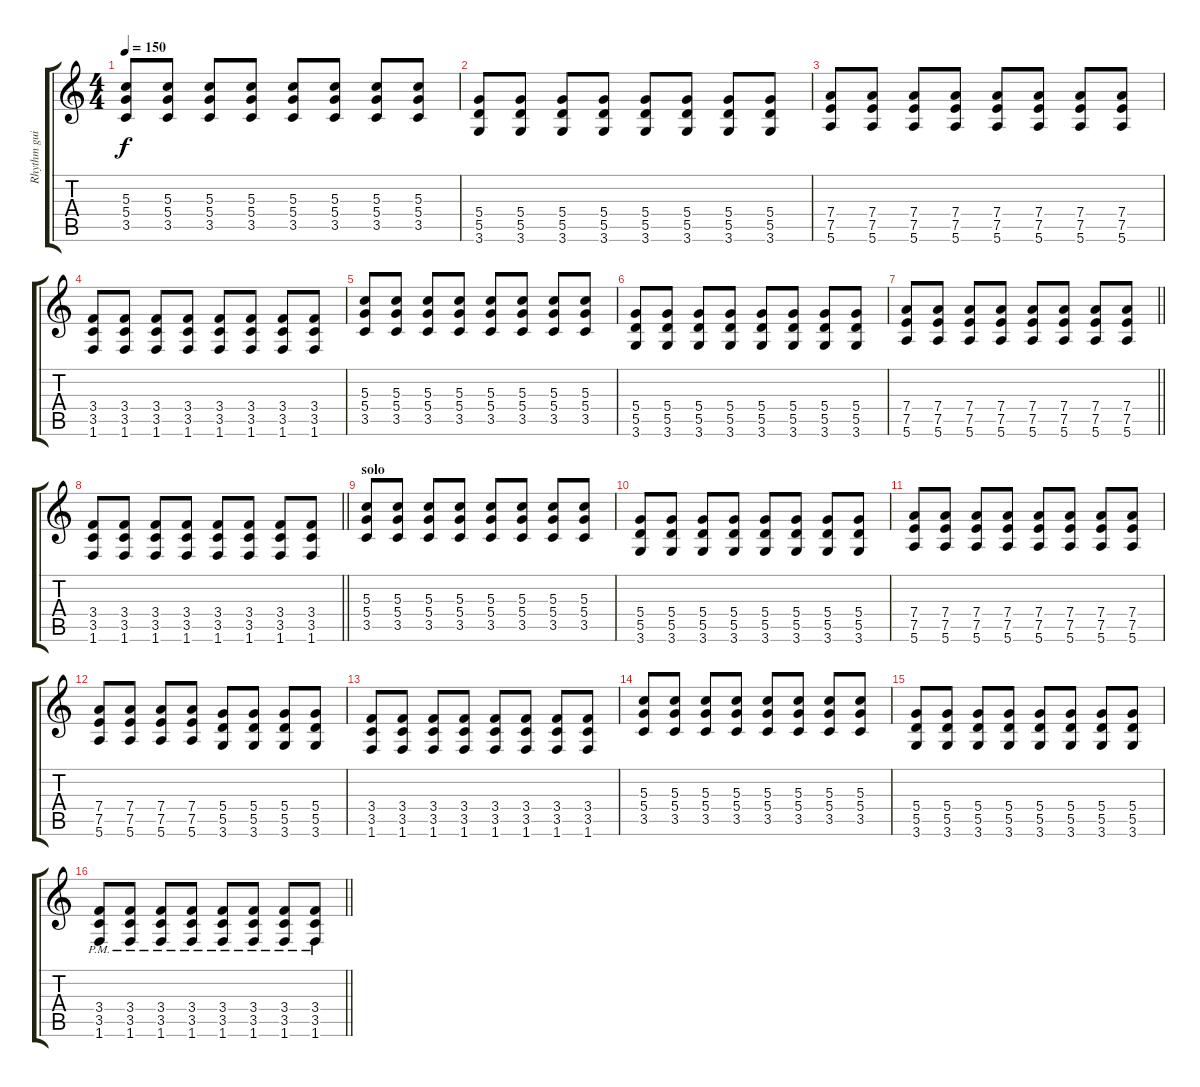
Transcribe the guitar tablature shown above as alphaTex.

\track ("Rhythm guitar" "Rhythm gui") {instrument electricguitarclean}
\staff {score tabs}
\tuning (E4 B3 G3 D3 A2 E2) {hide}
\ts (4 4)
\tempo 150
\clef g2
\ks c
(5.3 5.4 3.5).8{dy f} (5.3 5.4 3.5).8 (5.3 5.4 3.5).8 (5.3 5.4 3.5).8 (5.3 5.4 3.5).8 (5.3 5.4 3.5).8 (5.3 5.4 3.5).8 (5.3 5.4 3.5).8 |
(5.4 5.5 3.6).8 (5.4 5.5 3.6).8 (5.4 5.5 3.6).8 (5.4 5.5 3.6).8 (5.4 5.5 3.6).8 (5.4 5.5 3.6).8 (5.4 5.5 3.6).8 (5.4 5.5 3.6).8 |
(7.4 7.5 5.6).8 (7.4 7.5 5.6).8 (7.4 7.5 5.6).8 (7.4 7.5 5.6).8 (7.4 7.5 5.6).8 (7.4 7.5 5.6).8 (7.4 7.5 5.6).8 (7.4 7.5 5.6).8 |
(3.4 3.5 1.6).8 (3.4 3.5 1.6).8 (3.4 3.5 1.6).8 (3.4 3.5 1.6).8 (3.4 3.5 1.6).8 (3.4 3.5 1.6).8 (3.4 3.5 1.6).8 (3.4 3.5 1.6).8 |
(5.3 5.4 3.5).8 (5.3 5.4 3.5).8 (5.3 5.4 3.5).8 (5.3 5.4 3.5).8 (5.3 5.4 3.5).8 (5.3 5.4 3.5).8 (5.3 5.4 3.5).8 (5.3 5.4 3.5).8 |
(5.4 5.5 3.6).8 (5.4 5.5 3.6).8 (5.4 5.5 3.6).8 (5.4 5.5 3.6).8 (5.4 5.5 3.6).8 (5.4 5.5 3.6).8 (5.4 5.5 3.6).8 (5.4 5.5 3.6).8 |
\barLineRight lightlight
(7.4 7.5 5.6).8 (7.4 7.5 5.6).8 (7.4 7.5 5.6).8 (7.4 7.5 5.6).8 (7.4 7.5 5.6).8 (7.4 7.5 5.6).8 (7.4 7.5 5.6).8 (7.4 7.5 5.6).8 |
\section ("" "")
\barLineRight lightlight
(3.4 3.5 1.6).8 (3.4 3.5 1.6).8 (3.4 3.5 1.6).8 (3.4 3.5 1.6).8 (3.4 3.5 1.6).8 (3.4 3.5 1.6).8 (3.4 3.5 1.6).8 (3.4 3.5 1.6).8 |
\section ("" "solo")
(5.3 5.4 3.5).8 (5.3 5.4 3.5).8 (5.3 5.4 3.5).8 (5.3 5.4 3.5).8 (5.3 5.4 3.5).8 (5.3 5.4 3.5).8 (5.3 5.4 3.5).8 (5.3 5.4 3.5).8 |
(5.4 5.5 3.6).8 (5.4 5.5 3.6).8 (5.4 5.5 3.6).8 (5.4 5.5 3.6).8 (5.4 5.5 3.6).8 (5.4 5.5 3.6).8 (5.4 5.5 3.6).8 (5.4 5.5 3.6).8 |
(7.4 7.5 5.6).8 (7.4 7.5 5.6).8 (7.4 7.5 5.6).8 (7.4 7.5 5.6).8 (7.4 7.5 5.6).8 (7.4 7.5 5.6).8 (7.4 7.5 5.6).8 (7.4 7.5 5.6).8 |
(7.4 7.5 5.6).8 (7.4 7.5 5.6).8 (7.4 7.5 5.6).8 (7.4 7.5 5.6).8 (5.4 5.5 3.6).8 (5.4 5.5 3.6).8 (5.4 5.5 3.6).8 (5.4 5.5 3.6).8 |
(3.4 3.5 1.6).8 (3.4 3.5 1.6).8 (3.4 3.5 1.6).8 (3.4 3.5 1.6).8 (3.4 3.5 1.6).8 (3.4 3.5 1.6).8 (3.4 3.5 1.6).8 (3.4 3.5 1.6).8 |
(5.3 5.4 3.5).8 (5.3 5.4 3.5).8 (5.3 5.4 3.5).8 (5.3 5.4 3.5).8 (5.3 5.4 3.5).8 (5.3 5.4 3.5).8 (5.3 5.4 3.5).8 (5.3 5.4 3.5).8 |
(5.4 5.5 3.6).8 (5.4 5.5 3.6).8 (5.4 5.5 3.6).8 (5.4 5.5 3.6).8 (5.4 5.5 3.6).8 (5.4 5.5 3.6).8 (5.4 5.5 3.6).8 (5.4 5.5 3.6).8 |
\barLineRight lightlight
(3.4{pm} 3.5{pm} 1.6{pm}).8{instrument distortionguitar} (3.4{pm} 3.5{pm} 1.6{pm}).8 (3.4{pm} 3.5{pm} 1.6{pm}).8 (3.4{pm} 3.5{pm} 1.6{pm}).8 (3.4{pm} 3.5{pm} 1.6{pm}).8 (3.4{pm} 3.5{pm} 1.6{pm}).8 (3.4{pm} 3.5{pm} 1.6{pm}).8 (3.4{pm} 3.5{pm} 1.6{pm}).8
